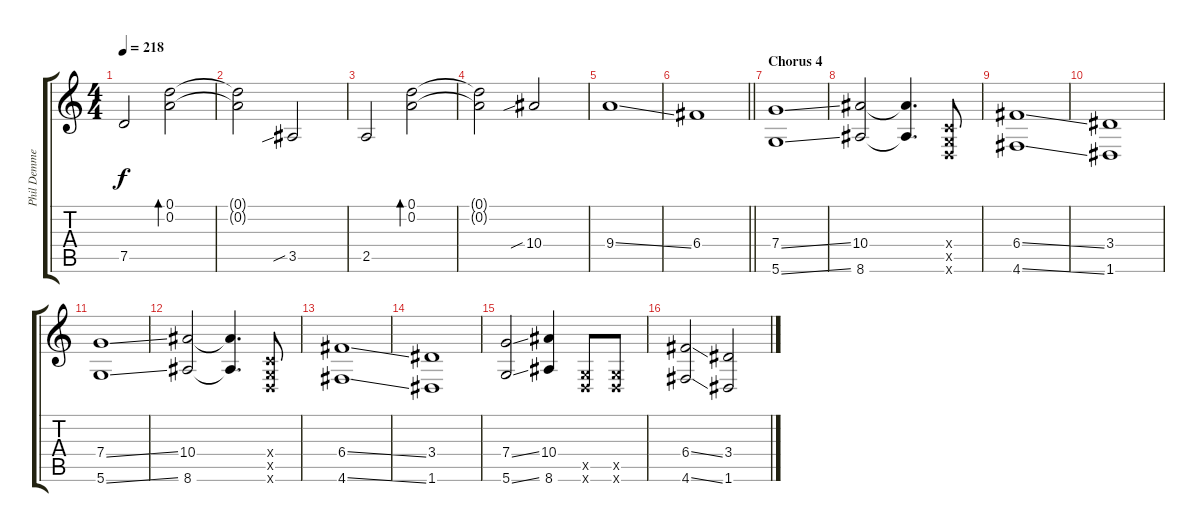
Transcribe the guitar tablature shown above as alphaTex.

\track ("Phil Demmel" "Phil Demme") {instrument distortionguitar}
\staff {score tabs}
\tuning (D4 A3 F3 C3 G2 D2) {hide}
\ts (4 4)
\tempo 218
\clef g2
\ks c
7.5.2{dy f} (0.1 0.2).2{bd 240} |
(0.1{t} 0.2{t}).2 3.5{sib}.2 |
2.5.2 (0.1 0.2).2{bd 240} |
(0.1{t} 0.2{t}).2 10.4{sib}.2 |
9.4{ss}.1 |
\barLineRight lightlight
6.4.1 |
\section ("" "Chorus 4")
(7.4{ss} 5.6{ss}).1 |
(10.4 8.6).2 (10.4{t} 8.6{t}).4{d} (0.4{x} 0.5{x} 0.6{x}).8 |
(6.4{ss} 4.6{ss}).1 |
(3.4 1.6).1 |
(7.4{ss} 5.6{ss}).1 |
(10.4 8.6).2 (10.4{t} 8.6{t}).4{d} (0.4{x} 0.5{x} 0.6{x}).8 |
(6.4{ss} 4.6{ss}).1 |
(3.4 1.6).1 |
(7.4{ss} 5.6{ss}).2 (10.4 8.6).4 (0.5{x} 0.6{x}).8 (0.5{x} 0.6{x}).8 |
(6.4{ss} 4.6{ss}).2 (3.4 1.6).2
